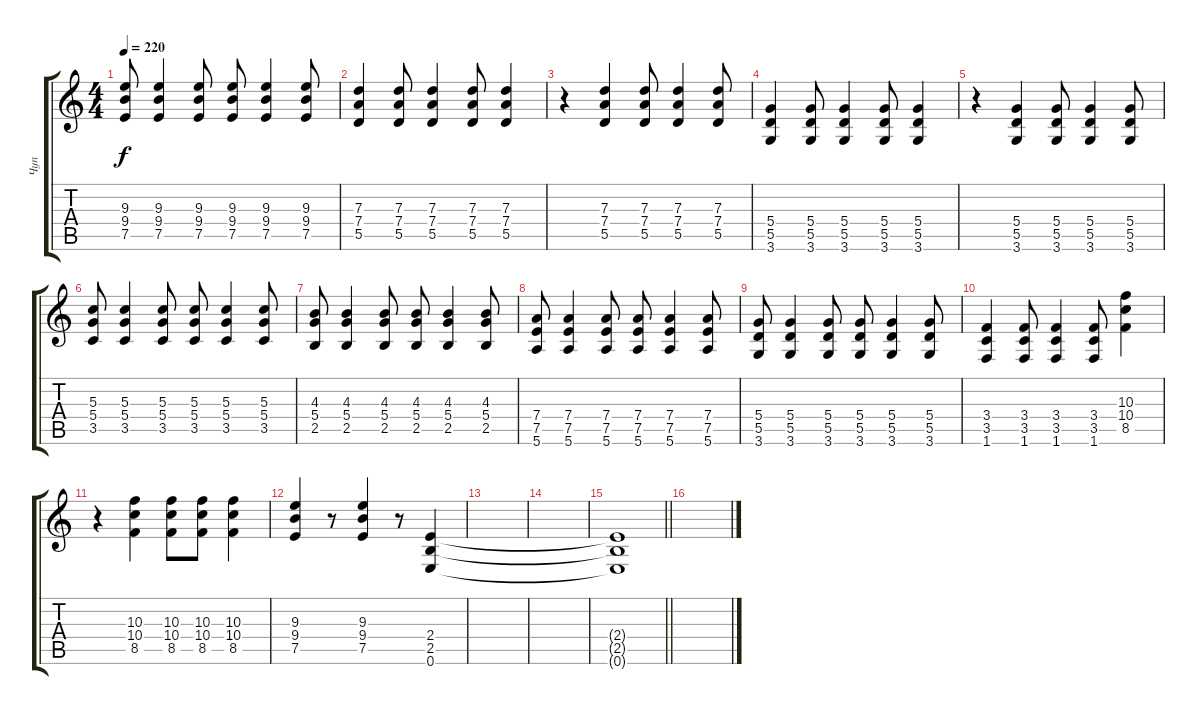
\track ("Чуп" "Чуп") {instrument overdrivenguitar}
\staff {score tabs}
\tuning (E4 B3 G3 D3 A2 E2) {hide}
\ts (4 4)
\tempo 220
\clef g2
\ks c
(9.3 9.4 7.5).8{dy f} (9.3 9.4 7.5).4 (9.3 9.4 7.5).8 (9.3 9.4 7.5).8 (9.3 9.4 7.5).4 (9.3 9.4 7.5).8 |
(7.3 7.4 5.5).4 (7.3 7.4 5.5).8 (7.3 7.4 5.5).4 (7.3 7.4 5.5).8 (7.3 7.4 5.5).4 |
r.4 (7.3 7.4 5.5).4 (7.3 7.4 5.5).8 (7.3 7.4 5.5).4 (7.3 7.4 5.5).8 |
(5.4 5.5 3.6).4 (5.4 5.5 3.6).8 (5.4 5.5 3.6).4 (5.4 5.5 3.6).8 (5.4 5.5 3.6).4 |
r.4 (5.4 5.5 3.6).4 (5.4 5.5 3.6).8 (5.4 5.5 3.6).4 (5.4 5.5 3.6).8 |
(5.3 5.4 3.5).8 (5.3 5.4 3.5).4 (5.3 5.4 3.5).8 (5.3 5.4 3.5).8 (5.3 5.4 3.5).4 (5.3 5.4 3.5).8 |
(4.3 5.4 2.5).8 (4.3 5.4 2.5).4 (4.3 5.4 2.5).8 (4.3 5.4 2.5).8 (4.3 5.4 2.5).4 (4.3 5.4 2.5).8 |
(7.4 7.5 5.6).8 (7.4 7.5 5.6).4 (7.4 7.5 5.6).8 (7.4 7.5 5.6).8 (7.4 7.5 5.6).4 (7.4 7.5 5.6).8 |
(5.4 5.5 3.6).8 (5.4 5.5 3.6).4 (5.4 5.5 3.6).8 (5.4 5.5 3.6).8 (5.4 5.5 3.6).4 (5.4 5.5 3.6).8 |
(3.4 3.5 1.6).4 (3.4 3.5 1.6).8 (3.4 3.5 1.6).4 (3.4 3.5 1.6).8 (10.3 10.4 8.5).4 |
r.4 (10.3 10.4 8.5).4 (10.3 10.4 8.5).8 (10.3 10.4 8.5).8 (10.3 10.4 8.5).4 |
(9.3 9.4 7.5).4 r.8 (9.3 9.4 7.5).4 r.8 (2.4 2.5 0.6).4 |
|
|
\barLineRight lightlight
(2.4{t} 2.5{t} 0.6{t}).1 |
\section ("" "")
